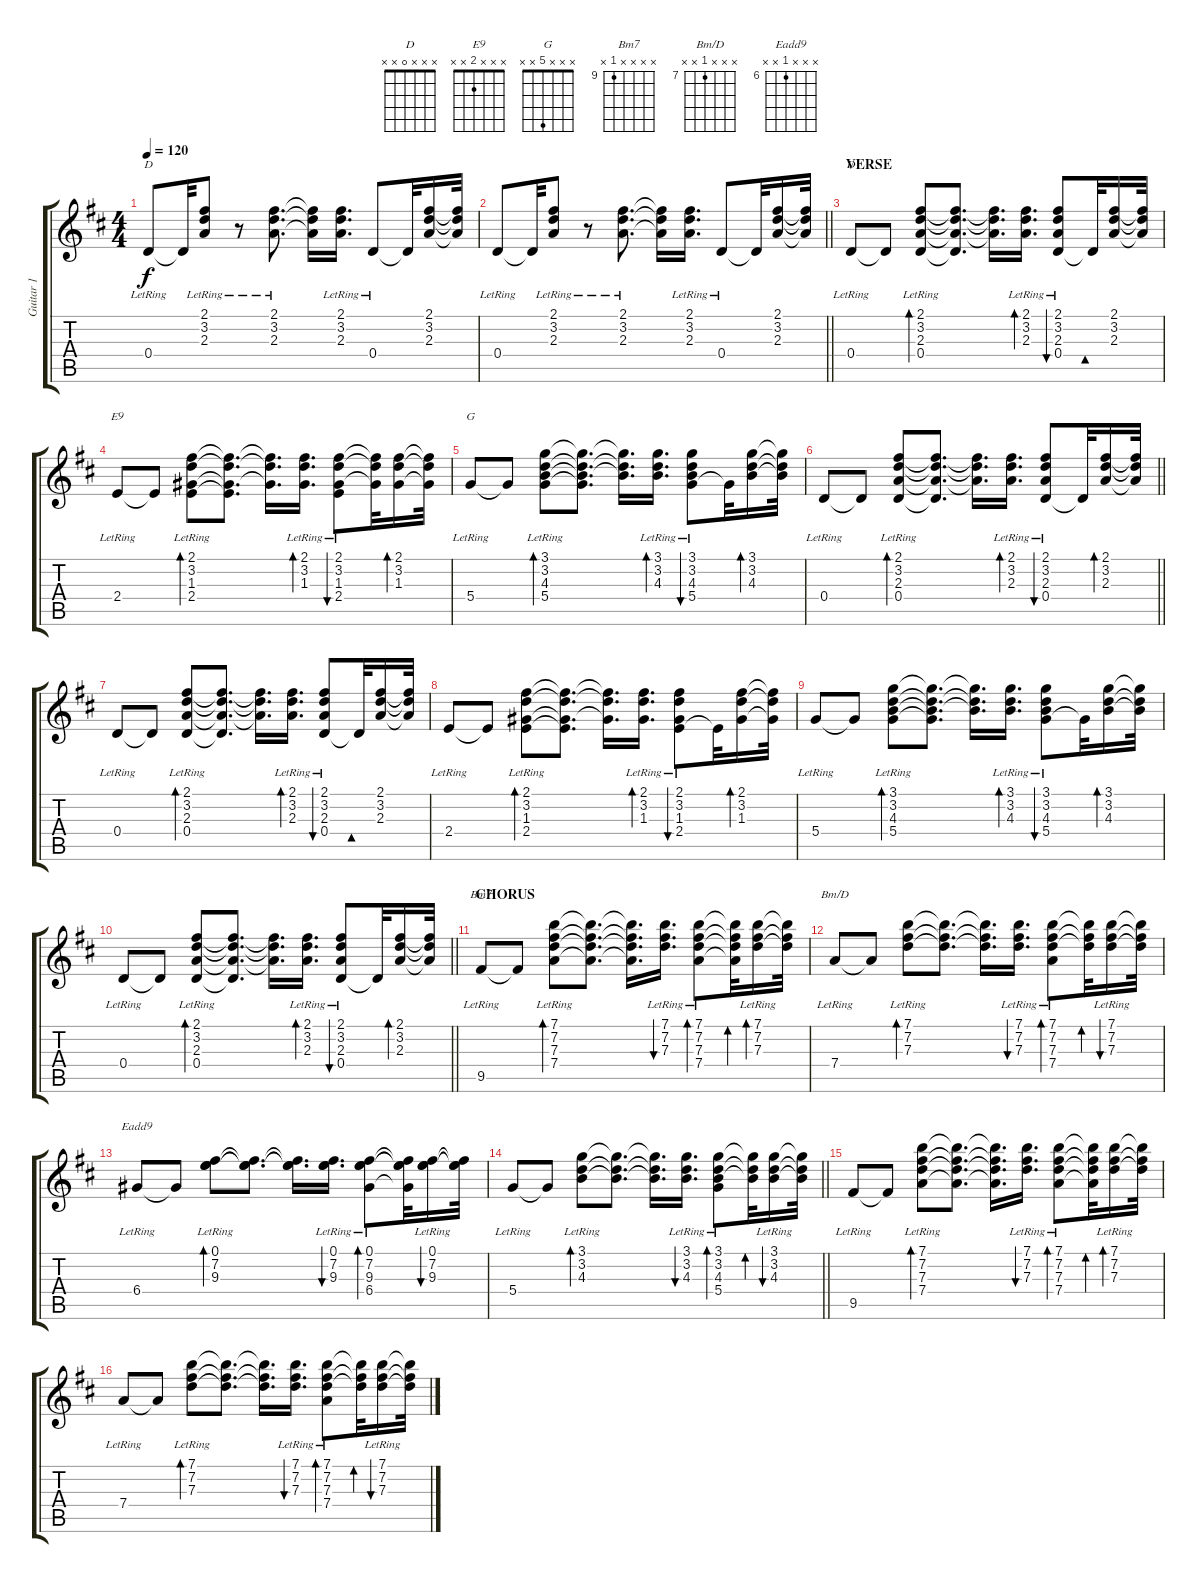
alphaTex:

\track ("Guitar 1" "Guitar 1") {instrument acousticguitarnylon}
\staff {score tabs}
\tuning (E4 B3 G3 D3 A2 E2) {hide}
\chord ("D" x x x x x x)
\chord ("D" x x x 0 x x)
\chord ("E9" x x x 2 x x)
\chord ("G" x x x 5 x x)
\chord ("Bm7" x x x x 9 x) {firstfret 9}
\chord ("Bm/D" x x x 7 x x) {firstfret 7}
\chord ("Eadd9" x x x 6 x x) {firstfret 6}
\ts (4 4)
\tempo 120
\clef g2
\ks d
0.4{lr}.8{ch "D" dy f} 0.4{t}.32 (2.1{lr} 3.2{lr} 2.3{lr}).8 r.8 (2.1{lr} 3.2{lr} 2.3{lr}).8{d} (2.1{t} 3.2{t} 2.3{t}).16 (2.1{lr} 3.2{lr} 2.3{lr}).16{d} 0.4{lr}.8 0.4{t}.32 (2.1 3.2 2.3).16 (2.1{t} 3.2{t} 2.3{t}).32 |
\barLineRight lightlight
0.4{lr}.8 0.4{t}.32 (2.1{lr} 3.2{lr} 2.3{lr}).8 r.8 (2.1{lr} 3.2{lr} 2.3{lr}).8{d} (2.1{t} 3.2{t} 2.3{t}).16 (2.1{lr} 3.2{lr} 2.3{lr}).16{d} 0.4{lr}.8 0.4{t}.32 (2.1 3.2 2.3).16 (2.1{t} 3.2{t} 2.3{t}).32 |
\section ("" "VERSE")
0.4{lr}.8{ch "D"} 0.4{t}.8 (2.1{lr} 3.2{lr} 2.3{lr} 0.4{lr}).8{bd 60} (2.1{t} 3.2{t} 2.3{t} 0.4{t}).8{d} (2.1{t} 3.2{t} 2.3{t}).16{d} (2.1{lr} 3.2{lr} 2.3{lr}).16{d bd 30} (2.1 3.2 2.3 0.4{lr}).8{bu 30} 0.4{t}.32{bd 30} (2.1 3.2 2.3).16 (2.1{t} 3.2{t} 2.3{t}).32 |
2.4{lr}.8{ch "E9"} 2.4{t}.8 (2.1{lr} 3.2{lr} 1.3{lr} 2.4).8{bd 60} (2.1{t} 3.2{t} 1.3{t} 2.4{t}).8{d} (2.1{t} 3.2{t} 1.3{t}).16{d} (2.1{lr} 3.2{lr} 1.3{lr}).16{d bd 30} (2.1 3.2 1.3 2.4{lr}).8{bu 30} (2.1{t} 3.2{t} 1.3{t}).32 (2.1 3.2 1.3).16{bd 30} (2.1{t} 3.2{t} 1.3{t}).32 |
5.4{lr}.8{ch "G"} 5.4{t}.8 (3.1{lr} 3.2{lr} 4.3{lr} 5.4{lr}).8{bd 60} (3.1{t} 3.2{t} 4.3{t} 5.4{t}).8{d} (3.1{t} 3.2{t} 4.3{t}).16{d} (3.1{lr} 3.2{lr} 4.3{lr}).16{d bd 30} (3.1 3.2 4.3 5.4{lr}).8{bu 30} 5.4{t}.32 (3.1 3.2 4.3).16{bd 30} (3.1{t} 3.2{t} 4.3{t}).32 |
\barLineRight lightlight
0.4{lr}.8 0.4{t}.8 (2.1{lr} 3.2{lr} 2.3{lr} 0.4{lr}).8{bd 60} (2.1{t} 3.2{t} 2.3{t} 0.4{t}).8{d} (2.1{t} 3.2{t} 2.3{t}).16{d} (2.1{lr} 3.2{lr} 2.3{lr}).16{d bd 30} (2.1 3.2 2.3 0.4{lr}).8{bu 30} 0.4{t}.32 (2.1 3.2 2.3).16{bd 30} (2.1{t} 3.2{t} 2.3{t}).32 |
\section ("" "")
0.4{lr}.8 0.4{t}.8 (2.1{lr} 3.2{lr} 2.3{lr} 0.4{lr}).8{bd 60} (2.1{t} 3.2{t} 2.3{t} 0.4{t}).8{d} (2.1{t} 3.2{t} 2.3{t}).16{d} (2.1{lr} 3.2{lr} 2.3{lr}).16{d bd 30} (2.1 3.2 2.3 0.4{lr}).8{bu 30} 0.4{t}.32{bd 30} (2.1 3.2 2.3).16 (2.1{t} 3.2{t} 2.3{t}).32 |
2.4{lr}.8 2.4{t}.8 (2.1{lr} 3.2{lr} 1.3{lr} 2.4).8{bd 60} (2.1{t} 3.2{t} 1.3{t} 2.4{t}).8{d} (2.1{t} 3.2{t} 1.3{t}).16{d} (2.1{lr} 3.2{lr} 1.3{lr}).16{d bd 30} (2.1 3.2 1.3 2.4{lr}).8{bu 30} 2.4{t}.32 (2.1 3.2 1.3).16{bd 30} (2.1{t} 3.2{t} 1.3{t}).32 |
5.4{lr}.8 5.4{t}.8 (3.1{lr} 3.2{lr} 4.3{lr} 5.4{lr}).8{bd 60} (3.1{t} 3.2{t} 4.3{t} 5.4{t}).8{d} (3.1{t} 3.2{t} 4.3{t}).16{d} (3.1{lr} 3.2{lr} 4.3{lr}).16{d bd 30} (3.1 3.2 4.3 5.4{lr}).8{bu 30} 5.4{t}.32 (3.1 3.2 4.3).16{bd 30} (3.1{t} 3.2{t} 4.3{t}).32 |
\barLineRight lightlight
0.4{lr}.8 0.4{t}.8 (2.1{lr} 3.2{lr} 2.3{lr} 0.4{lr}).8{bd 60} (2.1{t} 3.2{t} 2.3{t} 0.4{t}).8{d} (2.1{t} 3.2{t} 2.3{t}).16{d} (2.1{lr} 3.2{lr} 2.3{lr}).16{d bd 30} (2.1 3.2 2.3 0.4{lr}).8{bu 30} 0.4{t}.32 (2.1 3.2 2.3).16{bd 30} (2.1{t} 3.2{t} 2.3{t}).32 |
\section ("" "CHORUS")
9.5{lr}.8{ch "Bm7"} 9.5{t}.8 (7.1{lr} 7.2{lr} 7.3{lr} 7.4{lr}).8{bd 60} (7.1{t} 7.2{t} 7.3{t} 7.4{t}).8{d} (7.1{t} 7.2{t} 7.3{t} 7.4{t}).16{d} (7.1{lr} 7.2{lr} 7.3{lr}).16{d bu 30} (7.1{lr} 7.2{lr} 7.3{lr} 7.4).8{bd 30} (7.1{t} 7.2{t} 7.3{t} 7.4{t}).32{bd 30} (7.1{lr} 7.2{lr} 7.3{lr}).16{bd 30} (7.1{t} 7.2{t} 7.3{t}).32 |
7.4{lr}.8{ch "Bm/D"} 7.4{t}.8 (7.1{lr} 7.2{lr} 7.3{lr}).8{bd 60} (7.1{t} 7.2{t} 7.3{t}).8{d} (7.1{t} 7.2{t} 7.3{t}).16{d} (7.1{lr} 7.2{lr} 7.3{lr}).16{d bu 30} (7.1{lr} 7.2{lr} 7.3{lr} 7.4{lr}).8{bd 30} (7.1{t} 7.2{t} 7.3{t}).32{bd 30} (7.1{lr} 7.2{lr} 7.3{lr}).16{bu 30} (7.1{t} 7.2{t} 7.3{t}).32 |
6.4{lr}.8{ch "Eadd9"} 6.4{t}.8 (0.1{lr} 7.2{lr} 9.3{lr}).8{bd 60} (0.1{t} 7.2{t} 9.3{t}).8{d} (0.1{t} 7.2{t} 9.3{t}).16{d} (0.1{lr} 7.2{lr} 9.3{lr}).16{d bu 30} (0.1{lr} 7.2{lr} 9.3{lr} 6.4{lr}).8{bd 30} (0.1{t} 7.2{t} 9.3{t} 6.4{t}).32 (0.1{lr} 7.2{lr} 9.3{lr}).16{bu 30} (0.1{t} 7.2{t} 9.3{t}).32 |
\barLineRight lightlight
5.4{lr}.8 5.4{t}.8 (3.1{lr} 3.2{lr} 4.3{lr}).8{bd 60} (3.1{t} 3.2{t} 4.3{t}).8{d} (3.1{t} 3.2{t} 4.3{t}).16{d} (3.1{lr} 3.2{lr} 4.3{lr}).16{d bu 30} (3.1{lr} 3.2{lr} 4.3{lr} 5.4{lr}).8{bd 30} (3.1{t} 3.2{t} 4.3{t}).32{bd 30} (3.1{lr} 3.2{lr} 4.3{lr}).16{bu 30} (3.1{t} 3.2{t} 4.3{t}).32 |
\section ("" "")
9.5{lr}.8 9.5{t}.8 (7.1{lr} 7.2{lr} 7.3{lr} 7.4{lr}).8{bd 60} (7.1{t} 7.2{t} 7.3{t} 7.4{t}).8{d} (7.1{t} 7.2{t} 7.3{t} 7.4{t}).16{d} (7.1{lr} 7.2{lr} 7.3{lr}).16{d bu 30} (7.1{lr} 7.2{lr} 7.3{lr} 7.4).8{bd 30} (7.1{t} 7.2{t} 7.3{t} 7.4{t}).32{bd 30} (7.1{lr} 7.2{lr} 7.3{lr}).16{bd 30} (7.1{t} 7.2{t} 7.3{t}).32 |
7.4{lr}.8 7.4{t}.8 (7.1{lr} 7.2{lr} 7.3{lr}).8{bd 60} (7.1{t} 7.2{t} 7.3{t}).8{d} (7.1{t} 7.2{t} 7.3{t}).16{d} (7.1{lr} 7.2{lr} 7.3{lr}).16{d bu 30} (7.1{lr} 7.2{lr} 7.3{lr} 7.4{lr}).8{bd 30} (7.1{t} 7.2{t} 7.3{t}).32{bd 30} (7.1{lr} 7.2{lr} 7.3{lr}).16{bu 30} (7.1{t} 7.2{t} 7.3{t}).32
